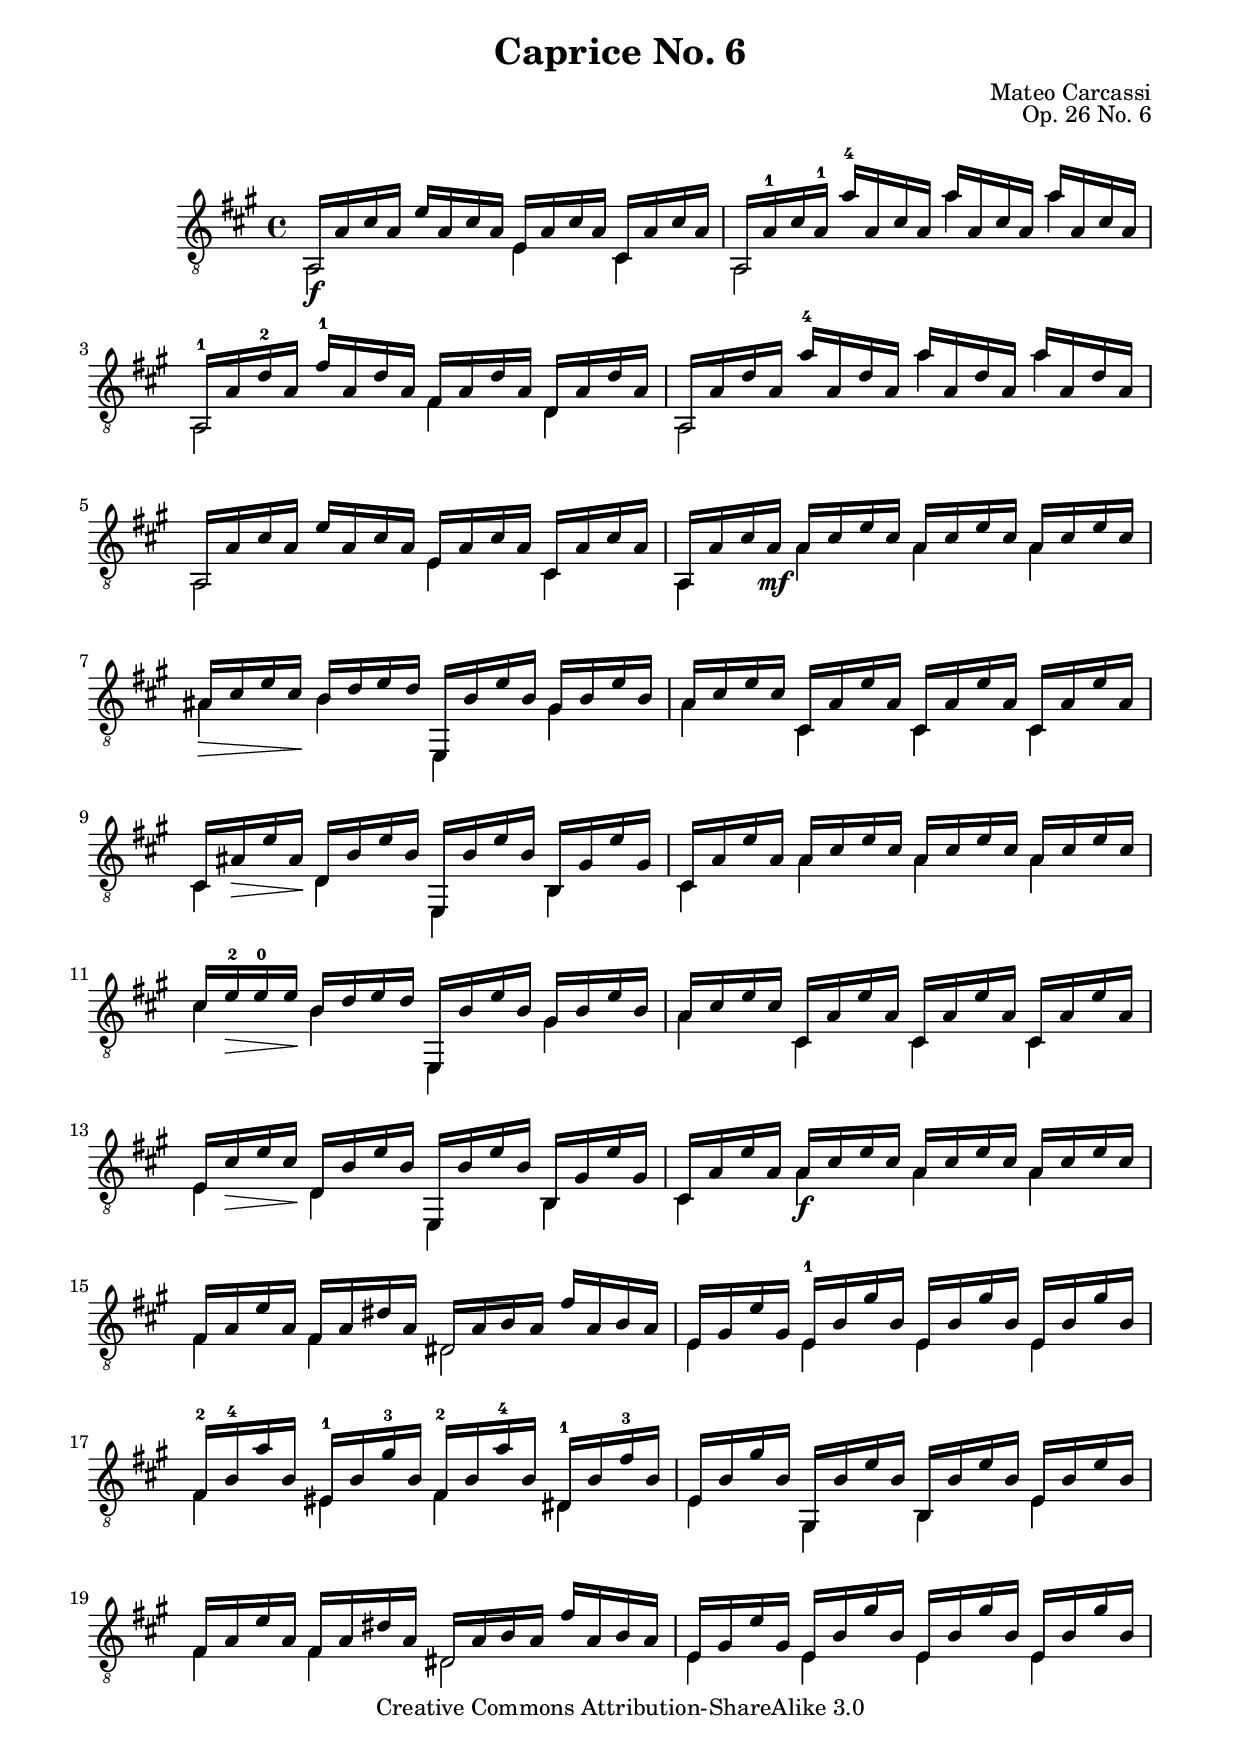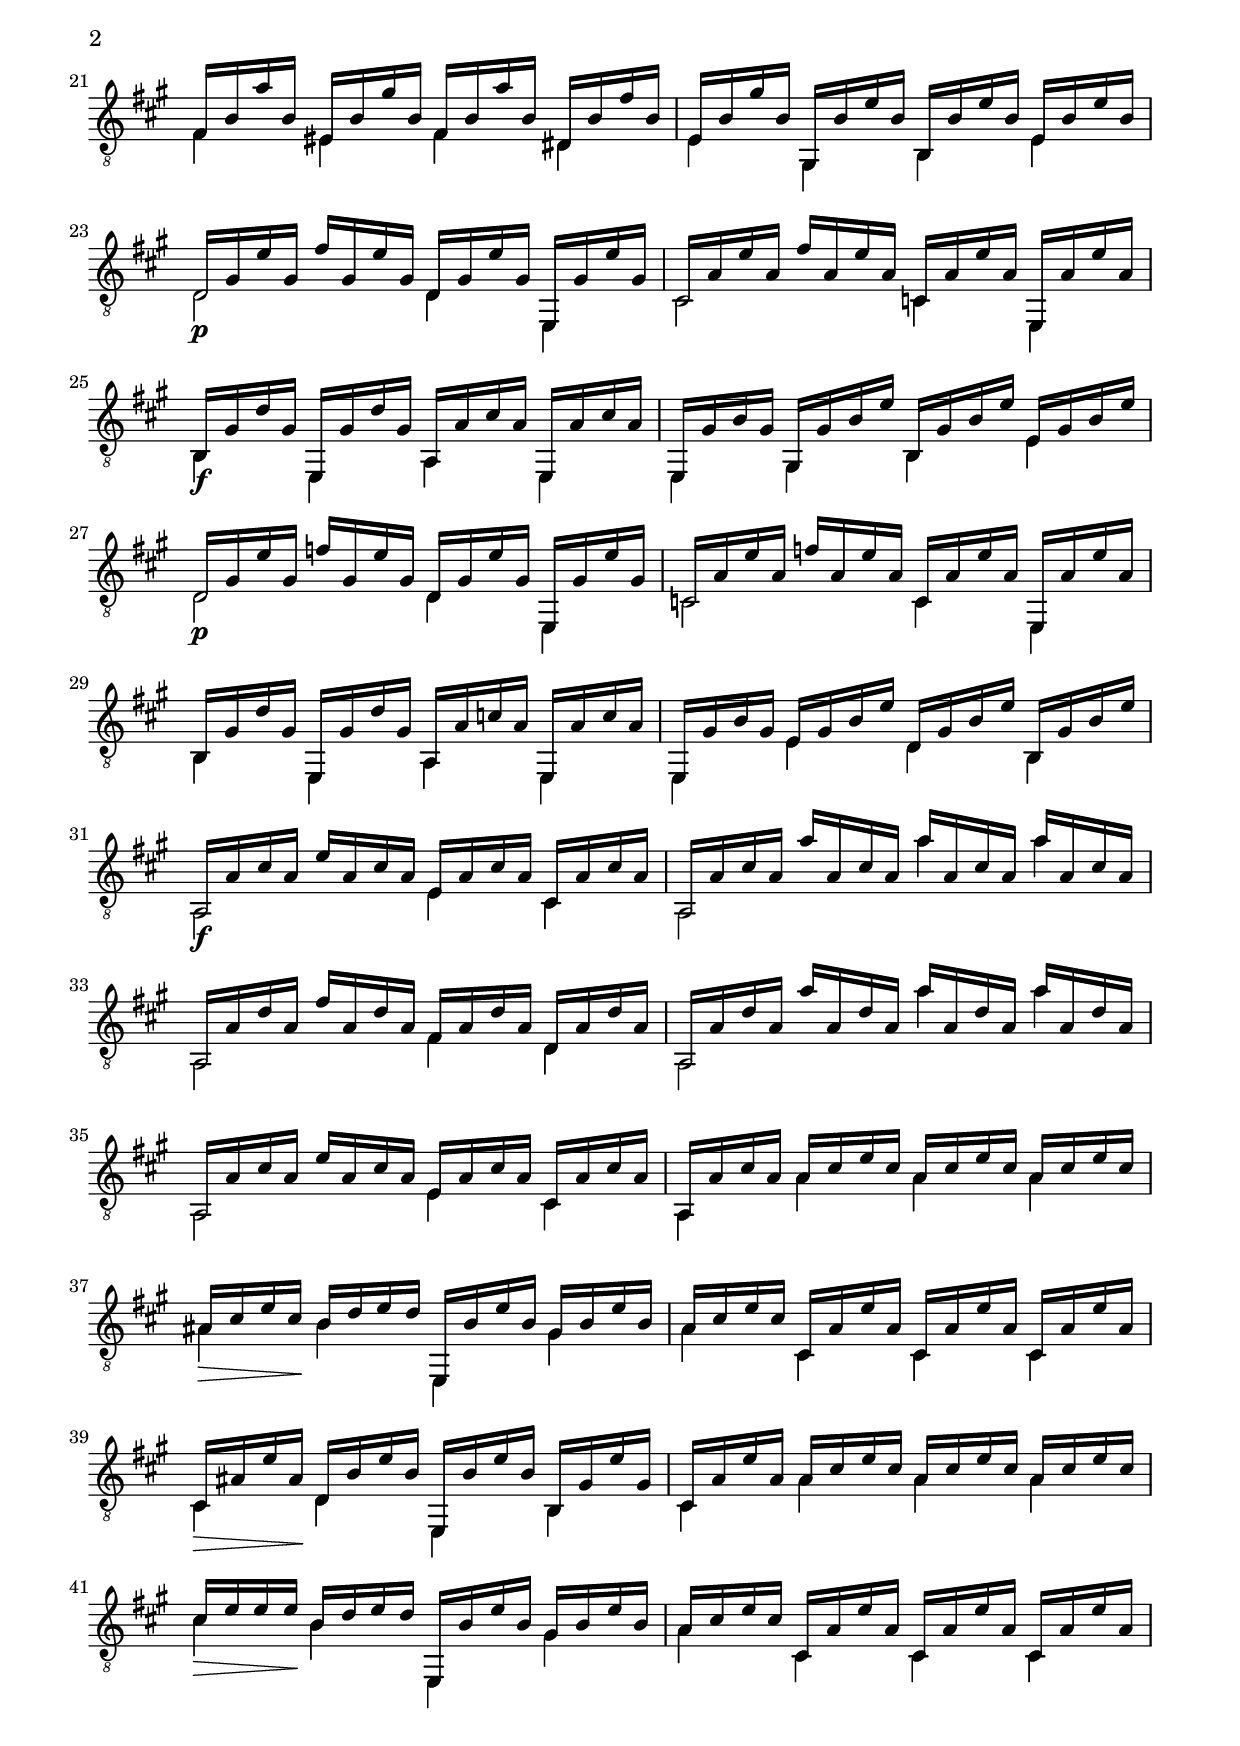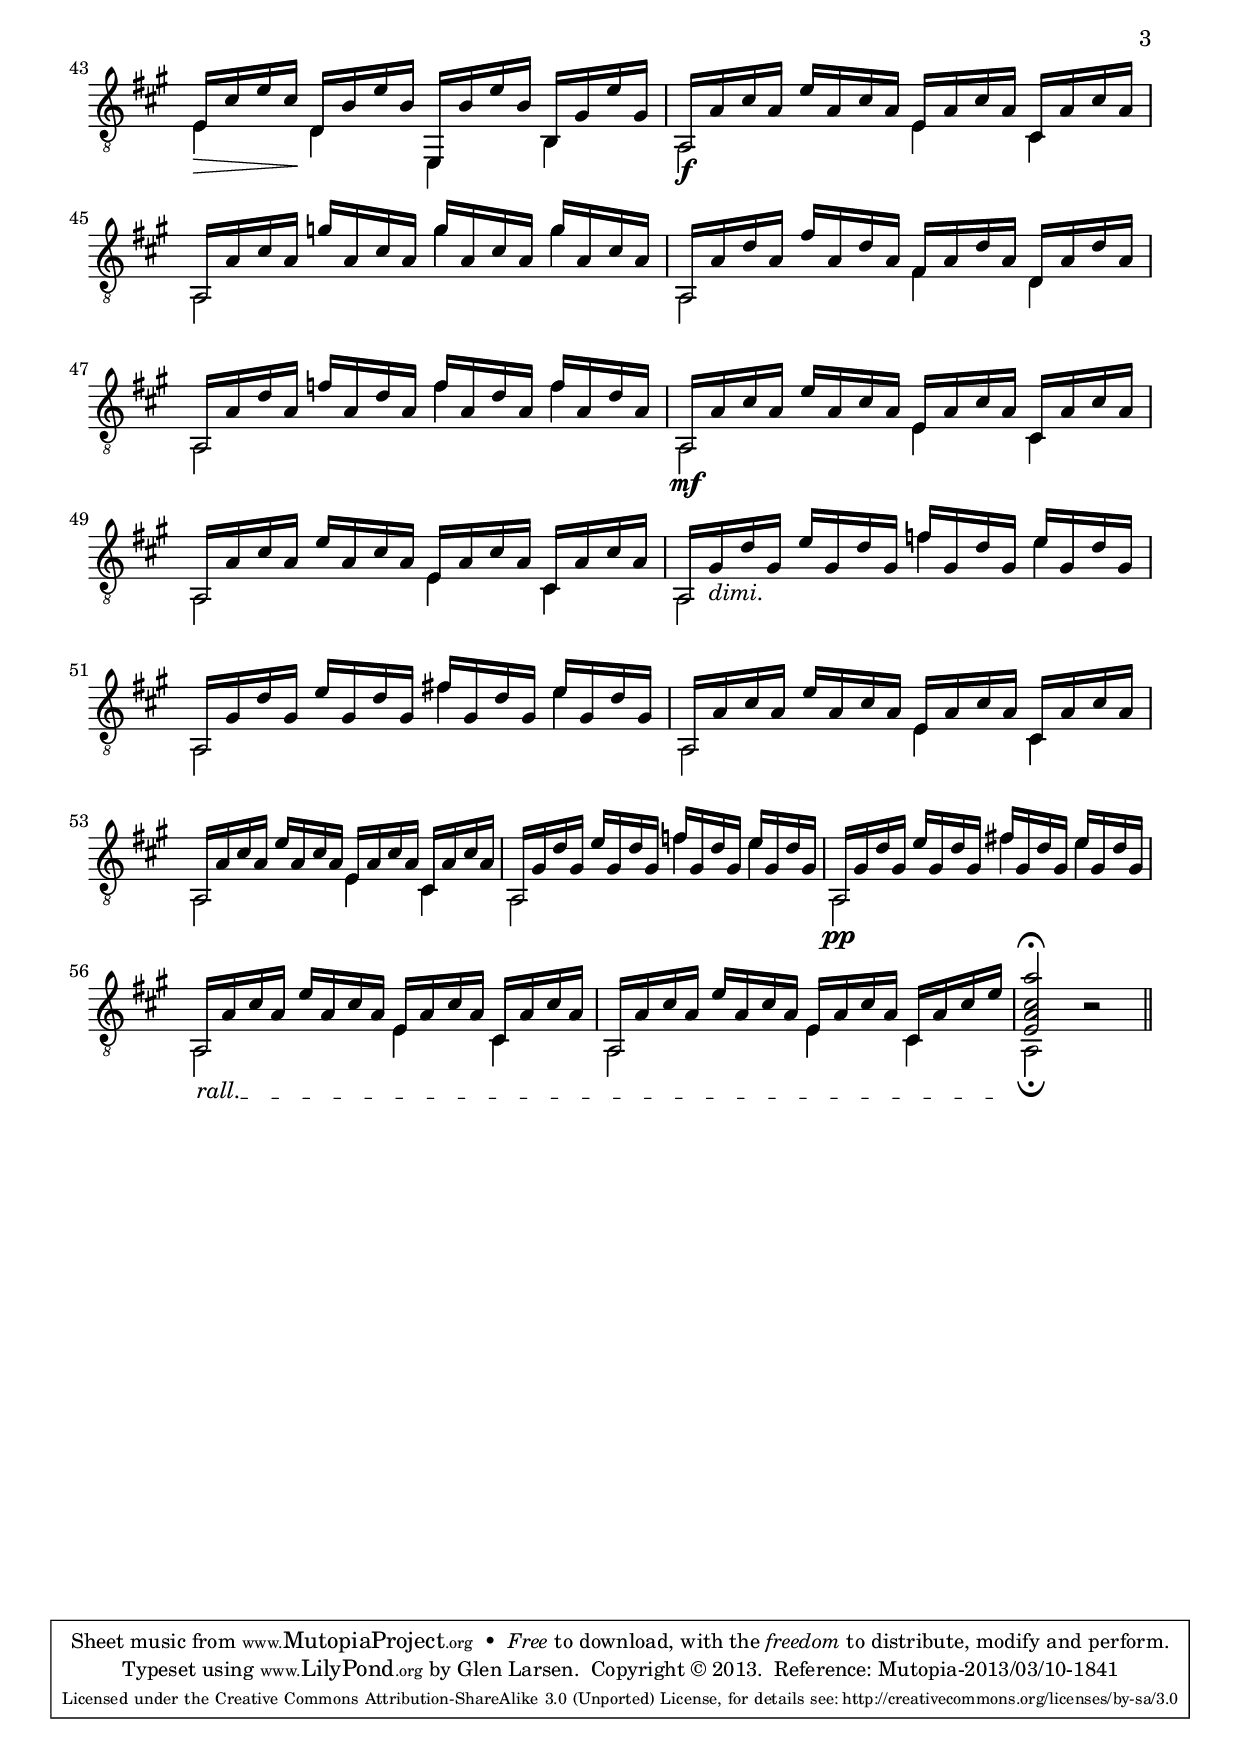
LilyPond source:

\version "2.16.1"

\header {
  title = "Caprice No. 6"
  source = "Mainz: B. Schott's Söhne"
  % Statens musikbibliotek - The Music Library of Sweden
  % Boije 91
  composer = "Mateo Carcassi"
  opus = "Op. 26 No. 6"
  year = "ca. 1827"
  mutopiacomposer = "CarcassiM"
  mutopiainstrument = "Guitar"
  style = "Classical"
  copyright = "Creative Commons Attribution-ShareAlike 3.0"
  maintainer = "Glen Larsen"
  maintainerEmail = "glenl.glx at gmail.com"
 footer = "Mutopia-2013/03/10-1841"
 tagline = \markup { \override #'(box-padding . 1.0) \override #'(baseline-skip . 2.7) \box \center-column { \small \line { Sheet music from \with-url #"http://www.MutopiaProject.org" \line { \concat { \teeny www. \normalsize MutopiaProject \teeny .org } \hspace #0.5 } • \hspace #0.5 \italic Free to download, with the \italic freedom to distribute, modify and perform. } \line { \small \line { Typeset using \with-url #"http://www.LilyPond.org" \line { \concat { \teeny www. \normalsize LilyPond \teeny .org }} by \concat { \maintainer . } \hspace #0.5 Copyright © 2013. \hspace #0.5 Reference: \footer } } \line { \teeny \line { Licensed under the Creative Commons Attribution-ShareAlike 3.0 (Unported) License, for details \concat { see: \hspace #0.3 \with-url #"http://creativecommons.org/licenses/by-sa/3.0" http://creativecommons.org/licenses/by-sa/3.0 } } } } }
}

\paper {
  line-width = 18.0\cm
  markup-system-spacing #'padding = #2
%{ uncomment for note entry
  ragged-bottom = ##t
  ragged-last = ##t
%}
}

commonVar = {
  \override Score.RehearsalMark #'break-align-symbols = #'(clef)
  \override TextSpanner #'staff-padding = #6
  \mergeDifferentlyHeadedOn
  \mergeDifferentlyDottedOn
}

\layout {
  \context {
    \Voice
    \override StringNumber #'stencil = ##f
  }
}


upperVoice = \relative c {
  \voiceOne
  a16\f a' cis a e' a, cis a e a cis a cis, a' cis a |
  a,16 a'-1 cis a-1 a'-4 a, cis a a' a,cis a a' a, cis a |
  \barNumberCheck #3
  a,16-1 a' d-2 a fis'-1 a, d a fis a d a d, a' d a |
  a,16 a' d a a'-4 a, d a a' a, d a a' a, d a |
  a,16 a' cis a e' a, cis a e a cis a cis, a' cis a |
  \barNumberCheck #6
  a,16 a' cis a\mf a cis e cis a cis e cis a cis e cis |
  ais16\> cis e cis\! b d e d e,, b'' e b gis b e b |
  a16 cis e cis cis, a' e' a, cis, a' e' a, cis, a' e' a, |
  \barNumberCheck #9
  cis,16 ais'\> e' ais,\! d, b' e b e,, b'' e b b, gis' e' gis, |
  cis,16 a' e' a, a cis e cis a cis e cis a cis e cis |
  cis16 e-2\> e-0 e\! b d e d e,, b'' e b gis b e b |
  \barNumberCheck #12
  a16 cis e cis cis, a' e' a, cis, a' e' a, cis, a' e' a, |
  e16 cis'\> e cis\! d, b' e b e,, b'' e b b, gis' e' gis, |
  cis,16 a' e' a, a\f cis e cis a cis e cis a cis e cis |
  \barNumberCheck #15
  fis,16 a e' a, fis a dis a dis, a' b a fis' a, b a |
  e16 gis e' gis, e-1 b' gis' b, e, b' gis' b, e, b' gis' b, |
  fis16-2 b-4 a' b, eis,-1 b' gis'-3 b, fis-2 b a'-4 b, dis,-1 b' fis'-3 b, |
  \barNumberCheck #18
  e,16 b' gis' b, gis, b' e b b, b' e b e, b' e b |
  fis16 a e' a, fis a dis a dis, a' b a fis' a, b a |
  e16 gis e' gis, e b' gis' b, e, b' gis' b, e, b' gis' b, |
  \barNumberCheck #21
  fis16 b a' b, eis, b' gis' b, fis b a' b, dis, b' fis' b, |
  e,16 b' gis' b, gis, b' e b b, b' e b e, b' e b |
  d,16\p gis e' gis, fis' gis, e' gis, d gis e' gis, e, gis' e' gis, |
  \barNumberCheck #24
  cis,16 a' e' a, fis' a, e' a, cis, a' e' a, e, a' e' a, |
  b,16\f gis' d' gis, e, gis' d' gis, a, a' cis a e, a' cis a |
  e,16 gis' b gis gis, gis' b e b, gis' b e e, gis b e |
  \barNumberCheck #27
  d,16\p gis e' gis, f' gis, e' gis, d gis e' gis, e, gis' e' gis, |
  c,16 a' e' a, f' a, e' a, c, a' e' a, e, a' e' a, |
  % page 2 of source
  b,16 gis' d' gis, e, gis' d' gis, a, a' c a e, a' c a |
  e,16 gis' b gis e gis b e d, gis b e b, gis' b e |
  a,,16\f a' cis a e' a, cis a e a cis a cis, a' cis a |
  \barNumberCheck #32
  a,16 a' cis a a' a, cis a a' a, cis a a' a, cis a |
  a,16 a' d a fis' a, d a fis a d a d, a' d a |
  a,16 a' d a a' a, d a a' a, d a a' a, d a |

  a,16 a' cis a e' a, cis a e a cis a cis, a' cis a |
  a,16 a' cis a a cis e cis a cis e cis a cis e cis |
  ais16\> cis e cis\! b d e d e,, b'' e b gis b e b |
  \barNumberCheck #38
  a16 cis e cis cis, a' e' a, cis, a' e' a, cis, a' e' a, |
  cis,16\> ais' e' ais,\! d, b' e b e,, b'' e b b, gis' e' gis, |
  cis,16 a' e' a, a cis e cis a cis e cis a cis e cis |
  \barNumberCheck #41
  cis16\> e e e\! b d e d e,, b'' e b gis b e b |
  a16 cis e cis cis, a' e' a, cis, a' e' a, cis, a' e' a, |
  e16\> cis' e cis\! d, b' e b e,, b'' e b b, gis' e' gis, |
  \barNumberCheck #44
  a,16\f a' cis a e' a, cis a e a cis a cis, a' cis a |
  a,16 a' cis a g' a, cis a g' a, cis a g' a, cis a |
  a,16 a' d a fis' a, d a fis a d a d, a' d a |
  \barNumberCheck #47
  a,16 a' d a f' a, d a f' a, d a f' a, d a |
  a,16\mf a' cis a e' a, cis a e a cis a cis, a' cis a |
  a,16 a' cis a e' a, cis a e a cis a cis, a' cis a |
  \barNumberCheck #50
  a,16 gis'_\markup{\italic dimi.} d' gis, e' gis, d' gis, f' gis, d' gis, e' gis, d' gis, |
  a,16 gis' d' gis, e' gis, d' gis, fis' gis, d' gis, e' gis, d' gis, |
  a,16 a' cis a e' a, cis a e a cis a cis, a' cis a |
  \barNumberCheck #53
  a,16 a' cis a e' a, cis a e a cis a cis, a' cis a |
  a,16 gis' d' gis, e' gis, d' gis, f' gis, d' gis, e' gis, d' gis, |
  a,16\pp gis' d' gis, e' gis, d' gis, fis'! gis, d' gis, e' gis, d' gis, |
  \barNumberCheck #56
  \override TextSpanner #'(bound-details left text) = "rall."
  \textSpannerDown
  a,16\startTextSpan a' cis a e' a, cis a e a cis a cis, a' cis a |
  a,16 a' cis a e' a, cis a e a cis a cis, a' cis e\stopTextSpan |
  <a cis, a e>2^\fermata b,2\rest |

  \bar "||"
}

lowerVoice = \relative c {
  \voiceTwo
  a2 e'4 cis |
  a2 a''4 a |

  a,,2 fis'4 d |
  a2 a''4 a |
  a,,2 e'4 cis |

  a4 a' a a |
  ais4 b e,, gis' |
  a4 cis, cis cis |

  cis4 d e, b' |
  cis4 a' a a |
  cis4 b e,, gis' |

  a4 cis, cis cis |
  e4 d e, b' |
  cis4 a' a a |

  fis4 fis dis2 |
  e4 e e e |
  fis4 eis fis dis |

  e4 gis, b e |
  fis4 fis dis2 |
  e4 e e e |

  fis4 eis fis dis |
  e4 gis, b e |
  d2 d4 e, |

  cis'2 c4 e, |
  b'4 e, a e |
  e4 gis b e |

  d2 d4 e, |
  c'2 c4 e, |

  b'4 e, a e |			% page 2 of source
  e4 e' d b |
  a2 e'4 cis |

  a2 a''4 a |
  a,,2 fis'4 d |
  a2 a''4 a |

  a,,2 e'4 cis |
  a4 a' a a |
  ais4 b e,, gis' |

  a4 cis, cis cis |
  cis4 d e, b' |
  cis4 a' a a |

  cis4 b e,, gis' |
  a4 cis, cis cis |
  e4 d e, b' |

  a2 e'4 cis |
  a2 g''4 g |
  a,,2 fis'4 d |

  a2 f''4 f |
  a,,2 e'4 cis |
  a2 e'4 cis |

  a2 f''4 e |
  a,,2 fis''!4 e |
  a,,2 e'4 cis |

  a2 e'4 cis |
  a2 f''4 e |
  a,,2 fis''4 e |

  a,,2 e'4 cis |
  a2 e'4 cis |
  a2_\fermata s2 |
}


\score {
  <<
    \new Staff = "Guitar" \with {
      midiInstrument = #"acoustic guitar (nylon)"
    } <<
      \commonVar
      \clef "treble_8"
      \key a \major \time 4/4
      \context Voice = "upperVoice" \upperVoice
      \context Voice = "lowerVoice" \lowerVoice
    >>
%{
    \new TabStaff = "guitar tab" \with {
      restrainOpenStrings = ##t
    }
    <<
      \clef moderntab
      \context TabVoice = "upperVoice" \upperVoice
      \context TabVoice = "lowerVoice" \lowerVoice
    >>
%}
  >>
  \layout {}
  \midi {
    \tempo 4 = 100
  }
}
